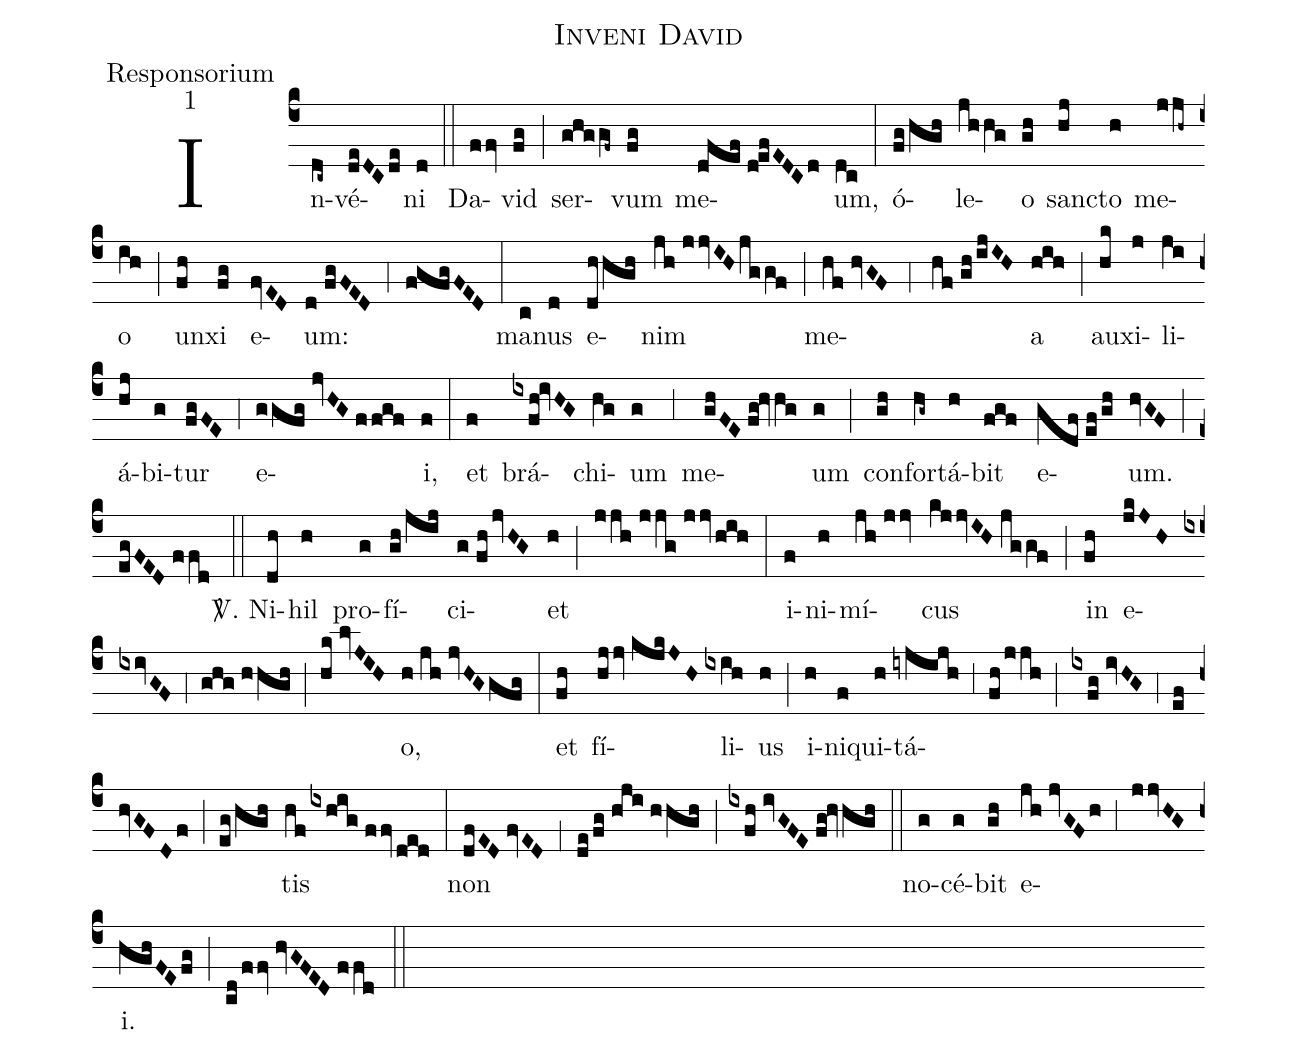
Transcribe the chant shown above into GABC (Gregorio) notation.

name:Inveni David;
office-part:Responsorium;
mode:1;
%%
(c4) In(dc~)vé(deDCde)ni(d) (::)
Da(ffv)vid(fg) (;) ser(ghggf~)vum(fg) me(dfef//d!efEDCd)um,(dc) (:)
ó(fg/hgh)le(jhhg)o(gh) san(hj)cto(h) me(jjh~)o(ih) (;) un(fh)xi(fg) e(fvED)um:(d//fgFED) (,4) (fgfgFED) (:)
ma(c)nus(d) e(dhhgh)nim(jh//jjvIH/jggf) (;) me(hf//hvGF;4hf//gh/ijIH)a(hih) (;) au(hk)xi(j)li(ji)á(hj)bi(g)tur(fgFE) (,4) e(ggfg//jvHG//ffgf)i,(f) (:)
et(f) brá(ixfh!ivHG)chi(hg)um(g) (,3) me(ghFE//fg!hvhg)um(g) (;) con(gh)for(hg~)tá(h)bit(fgf) e(gdf//ef/gh)um.(hvGF) (;) (egFED//ffd) (::)

<sp>V/</sp>. Ni(dh)hil(h) pro(g)fí(gh/jij)ci(g//fh/jvHG)et(h) (;) (jjh//jjg//jjv/hih) (:)
i(f)ni(h)mí(jh//jjv)cus(kjjvIH//jggf) (;) in(fh) e(jkJH/ixivGF;4ghg//hhgh;hk//lvJIH)o,(h//jh//jvHGgfg) (:)
et(fh) fí(hjjv//kjkJH)li(ixih)us(h) (;) i(h)ni(f)qui(h)tá(iyjijh;3fh/jjh;ixfg//ivHG;4ef//hvGFDf;eg/hgh)tis(hf/ixhig//ffv/ded) (:)
non(dfED//fvED) (,1) (de/fg//hji//hhgh) (;) (ixfh//ivGFE//fg!hvhgh) (::)
no(g)cé(g)bit(gh) e(jh//jvGFh;3jjvHG)i.(hghFE/fg) (;) (cd/ffv//hvGFED//ffd) (::)
